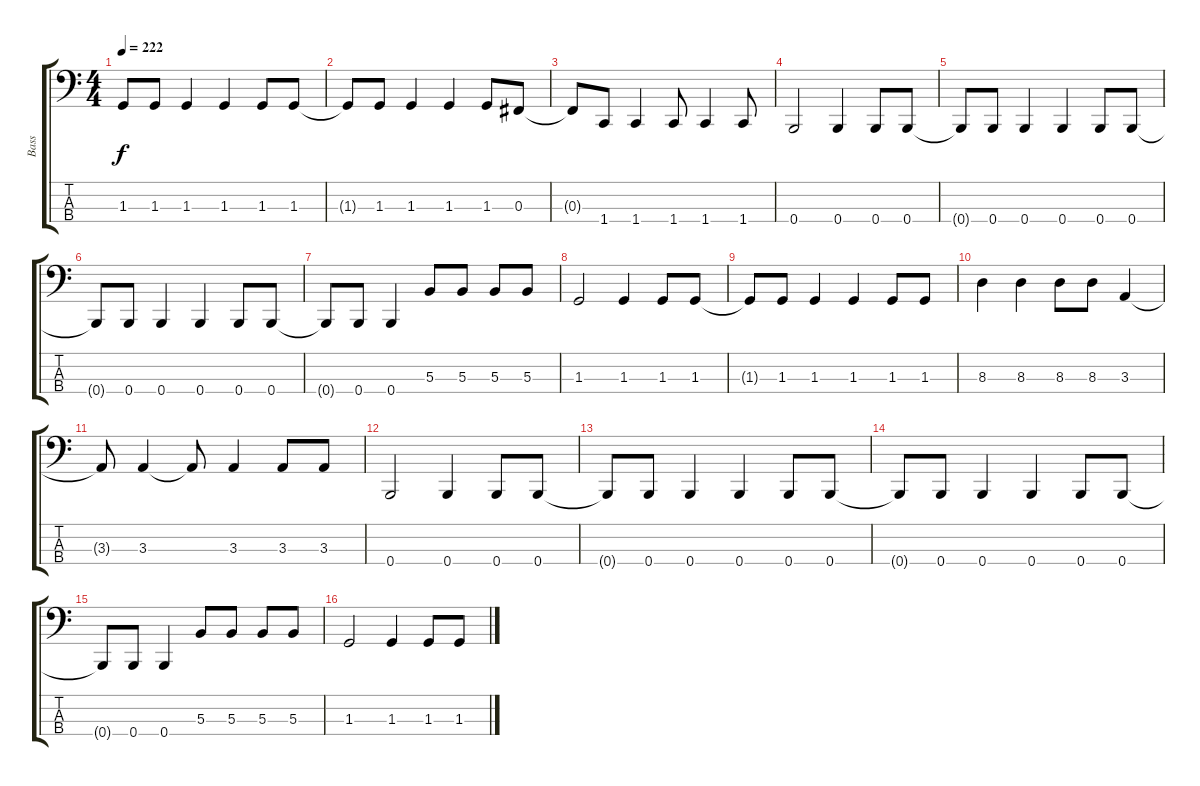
\track ("Bass" "Bass") {instrument electricbasspick}
\staff {score tabs}
\tuning (E2 B1 Gb1 B0) {hide}
\ts (4 4)
\tempo 222
\clef f4
\ks c
1.3{t}.8{dy f} 1.3.8 1.3.4 1.3.4 1.3.8 1.3.8 |
1.3{t}.8 1.3.8 1.3.4 1.3.4 1.3.8 0.3.8 |
0.3{t}.8 1.4.8 1.4.4 1.4.8 1.4.4 1.4.8 |
0.4.2 0.4.4 0.4.8 0.4.8 |
0.4{t}.8 0.4.8 0.4.4 0.4.4 0.4.8 0.4.8 |
0.4{t}.8 0.4.8 0.4.4 0.4.4 0.4.8 0.4.8 |
0.4{t}.8 0.4.8 0.4.4 5.3.8 5.3.8 5.3.8 5.3.8 |
1.3.2 1.3.4 1.3.8 1.3.8 |
1.3{t}.8 1.3.8 1.3.4 1.3.4 1.3.8 1.3.8 |
8.3.4 8.3.4 8.3.8 8.3.8 3.3.4 |
3.3{t}.8 3.3.4 3.3{t}.8 3.3.4 3.3.8 3.3.8 |
0.4.2 0.4.4 0.4.8 0.4.8 |
0.4{t}.8 0.4.8 0.4.4 0.4.4 0.4.8 0.4.8 |
0.4{t}.8 0.4.8 0.4.4 0.4.4 0.4.8 0.4.8 |
0.4{t}.8 0.4.8 0.4.4 5.3.8 5.3.8 5.3.8 5.3.8 |
1.3.2 1.3.4 1.3.8 1.3.8
